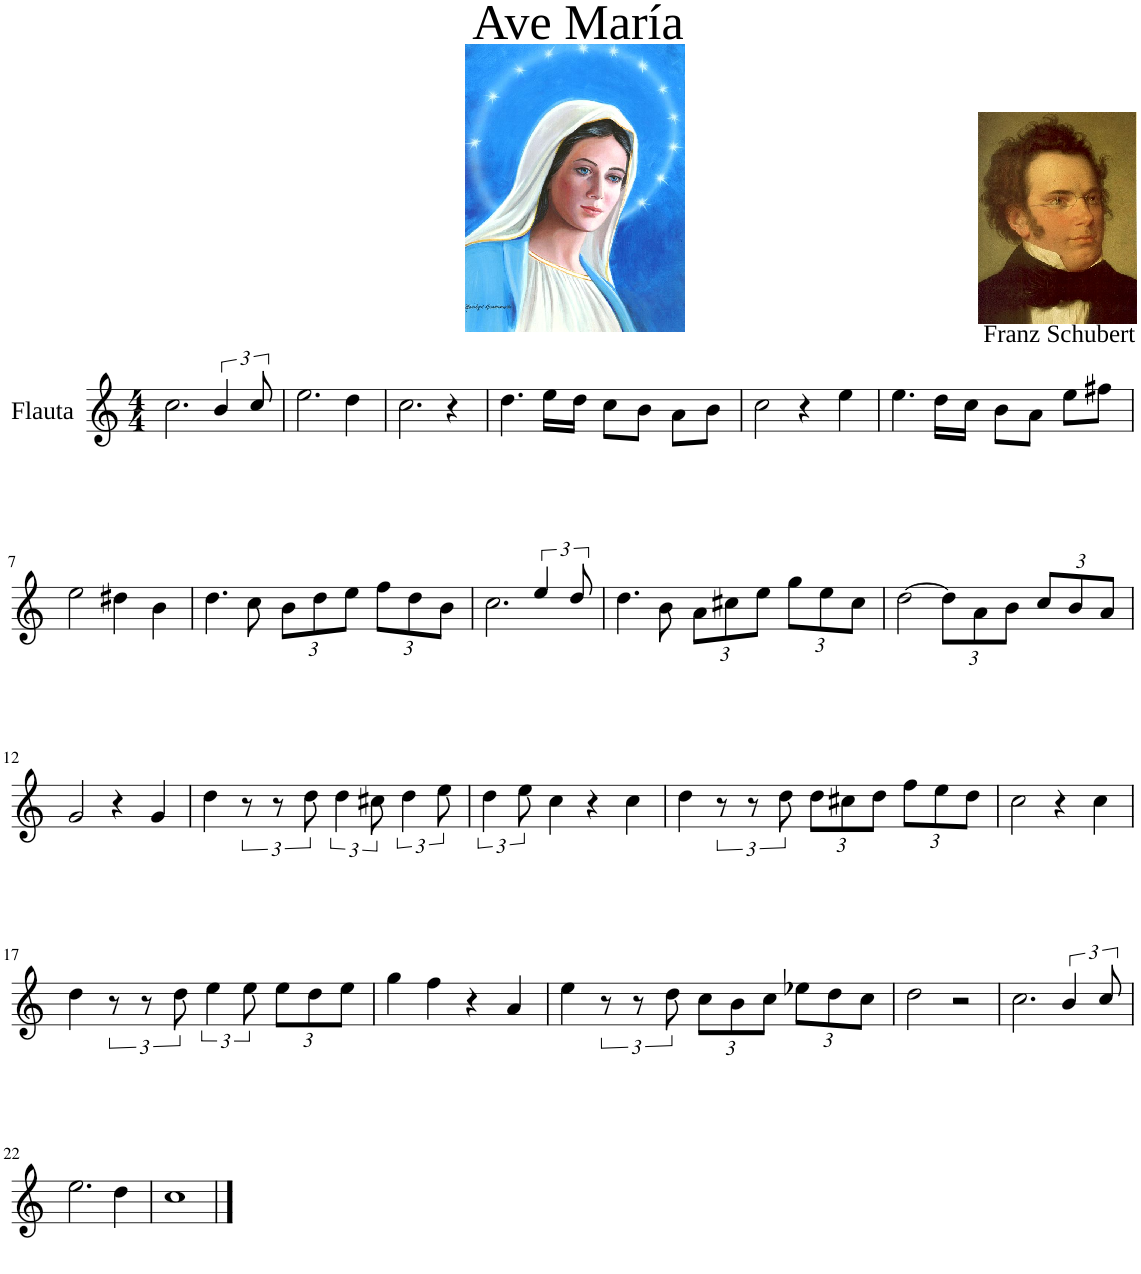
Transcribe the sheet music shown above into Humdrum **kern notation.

**kern
*part1
*staff1
*I"Flauta
*I'Fl
*clefG2
*k[]
*M4/4
=1
2.cc\
6b/
12cc/
=2
2.ee\
4dd\
=3
2.cc\
4r
=4
4.dd\
16ee\LL
16dd\JJ
8cc\L
8b\J
8a\L
8b\J
=5
2cc\
4r
4ee\
=6
4.ee\
16dd\LL
16cc\JJ
8b\L
8a\J
8ee\L
8ff#X\J
!!LO:LB:g=z
=7
2ee\
4dd#X\
4b\
=8
4.dd\
8cc\
*Xbrackettup
12b\L
12dd\
12ee\J
12ff\L
12dd\
12b\J
=9
2.cc\
*brackettup
6ee/
12dd/
=10
4.dd\
8b\
*Xbrackettup
12a\L
12cc#X\
12ee\J
12gg\L
12ee\
12cc#\J
=11
[2dd\
12dd\L]
12a\
12b\J
12cc/L
12b/
12a/J
!!LO:LB:g=z
=12
2g/
4r
4g/
=13
4dd\
*brackettup
12r
12r
12dd\
6dd\
12cc#X\
6dd\
12ee\
=14
6dd\
12ee\
4cc\
4r
4cc\
=15
4dd\
12r
12r
12dd\
*Xbrackettup
12dd\L
12cc#X\
12dd\J
12ff\L
12ee\
12dd\J
=16
2cc\
4r
4cc\
!!LO:LB:g=z
=17
4dd\
*brackettup
12r
12r
12dd\
6ee\
12ee\
*Xbrackettup
12ee\L
12dd\
12ee\J
=18
4gg\
4ff\
4r
4a/
=19
4ee\
*brackettup
12r
12r
12dd\
*Xbrackettup
12cc\L
12b\
12cc\J
12ee-X\L
12dd\
12cc\J
=20
2dd\
2r
=21
2.cc\
*brackettup
6b/
12cc/
!!LO:LB:g=z
=22
2.ee\
4dd\
=23
1cc
==
*-
